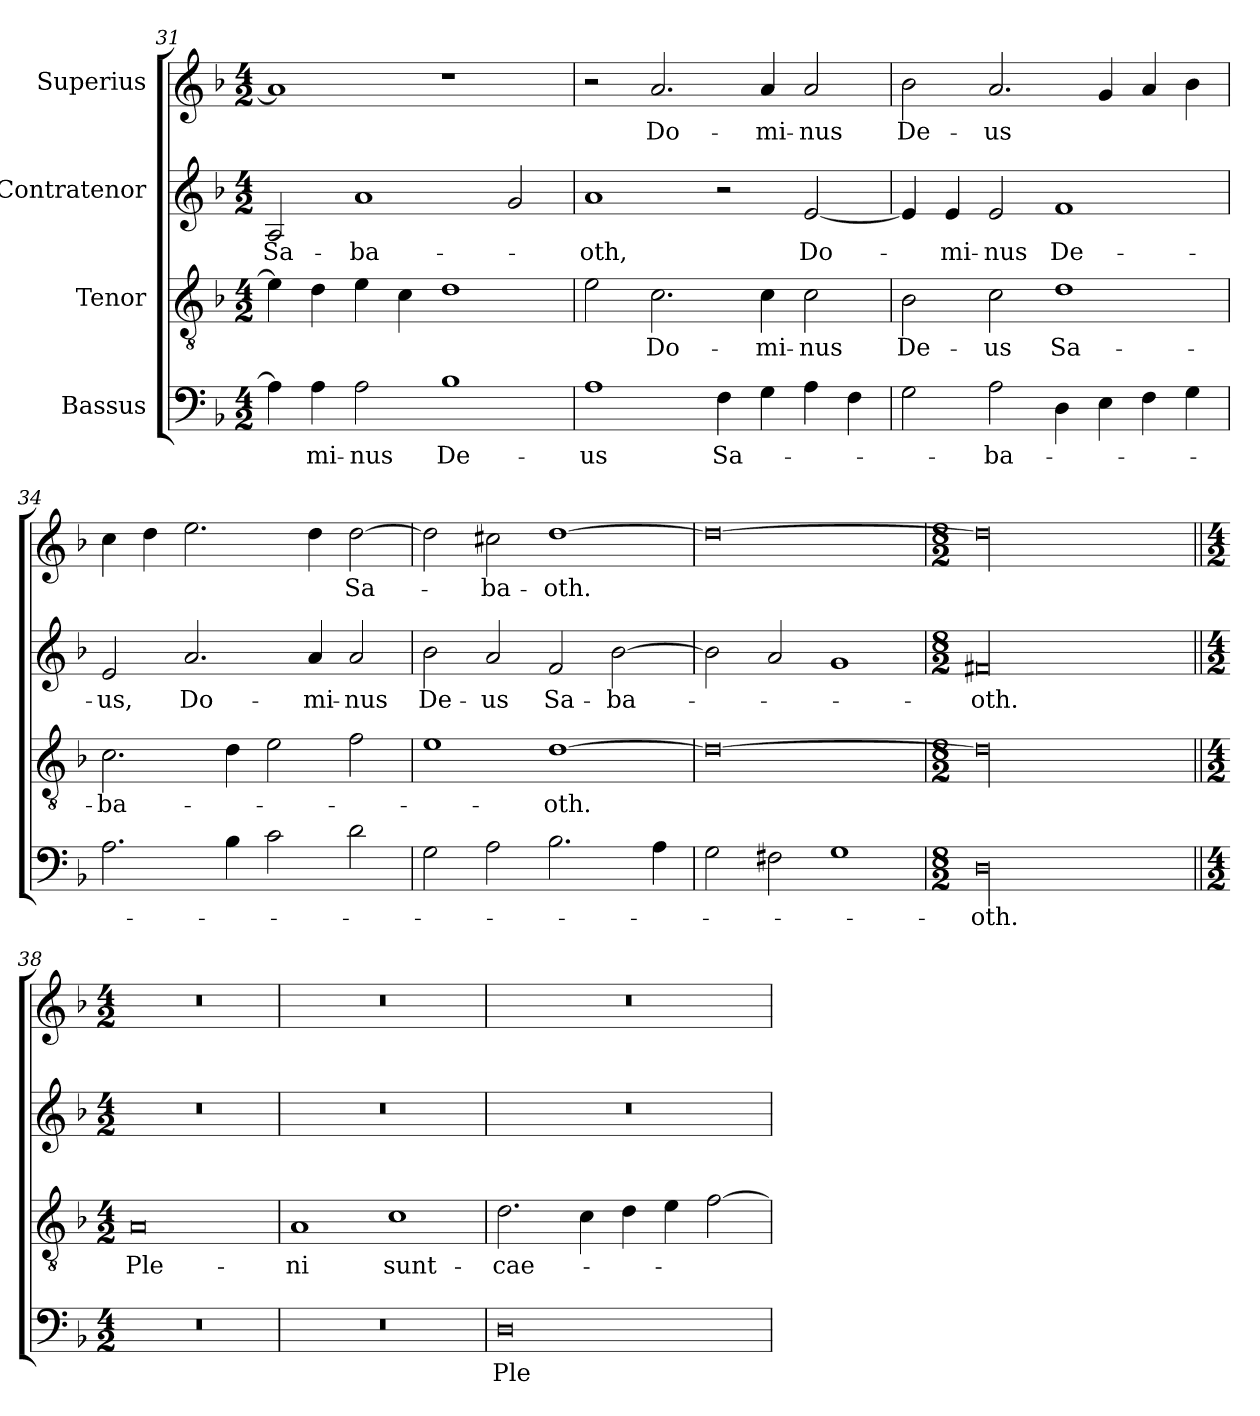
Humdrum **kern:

**kern	**text	**kern	**text	**kern	**text	**kern	**text
*part4	*part4	*part3	*part3	*part2	*part2	*part1	*part1
*staff4	*staff4	*staff3	*staff3	*staff2	*staff2	*staff1	*staff1
*I"Bassus	*	*I"Tenor	*	*I"Contratenor	*	*I"Superius	*
*clefF4	*	*clefGv2	*	*clefG2	*	*clefG2	*
*k[b-]	*	*k[b-]	*	*k[b-]	*	*k[b-]	*
*M4/2	*	*M4/2	*	*M4/2	*	*M4/2	*
=31	=31	=31	=31	=31	=31	=31	=31
4A\]	.	4e\]	.	2A/	Sa-	1a/]	.
4A\	-mi-	4d\	.	.	.	.	.
2A\	-nus	4e\	.	1a/	-ba-	.	.
.	.	4c\	.	.	.	.	.
1B-\	De-	1d\	.	.	.	1r	.
.	.	.	.	2g/	.	.	.
=32	=32	=32	=32	=32	=32	=32	=32
1A\	-us	2e\	.	1a/	-oth,	2r	.
.	.	2.c\	Do-	.	.	2.a/	Do-
4F\	Sa-	.	.	2r	.	.	.
4G\	.	4c\	-mi-	.	.	4a/	-mi-
4A\	.	2c\	-nus	[2e/	Do-	2a/	-nus
4F\	.	.	.	.	.	.	.
=33	=33	=33	=33	=33	=33	=33	=33
2G\	.	2B-\	De-	4e/]	.	2b-\	De-
.	.	.	.	4e/	-mi-	.	.
2A\	-ba-	2c\	-us	2e/	-nus	2.a/	-us
4D\	.	1d\	Sa-	1f/	De-	.	.
4E\	.	.	.	.	.	4g/	.
4F\	.	.	.	.	.	4a/	.
4G\	.	.	.	.	.	4b-\	.
=34	=34	=34	=34	=34	=34	=34	=34
2.A\	.	2.c\	-ba-	2e/	-us,	4cc\	.
.	.	.	.	.	.	4dd\	.
.	.	.	.	2.a/	Do-	2.ee\	.
4B-\	.	4d\	.	.	.	.	.
2c\	.	2e\	.	.	.	.	.
.	.	.	.	4a/	-mi-	4dd\	.
2d\	.	2f\	.	2a/	-nus	[2dd\	Sa-
=35	=35	=35	=35	=35	=35	=35	=35
2G\	.	1e\	.	2b-\	De-	2dd\]	.
2A\	.	.	.	2a/	-us	2cc#X\	-ba-
2.B-\	.	[1d\	-oth.	2f/	Sa-	[1dd\	-oth.
.	.	.	.	[2b-\	-ba-	.	.
4A\	.	.	.	.	.	.	.
=36	=36	=36	=36	=36	=36	=36	=36
2G\	.	0d\_	.	2b-\]	.	0dd\_	.
2F#X\	.	.	.	2a/	.	.	.
1G\	.	.	.	1g/	.	.	.
=37	=37	=37	=37	=37	=37	=37	=37
*M8/2	*	*M8/2	*	*M8/2	*	*M8/2	*
00D\	-oth.	00d\]	.	00f#X/	-oth.	00dd\]	.
=38||	=38||	=38||	=38||	=38||	=38||	=38||	=38||
*M4/2	*	*M4/2	*	*M4/2	*	*M4/2	*
0r	.	0A/	Ple-	0r	.	0r	.
=39	=39	=39	=39	=39	=39	=39	=39
0r	.	1A/	-ni	0r	.	0r	.
.	.	1c\	sunt-	.	.	.	.
=40	=40	=40	=40	=40	=40	=40	=40
0D\	Ple-	2.d\	cae-	0r	.	0r	.
.	.	4c\	.	.	.	.	.
.	.	4d\	.	.	.	.	.
.	.	4e\	.	.	.	.	.
.	.	[2f\	.	.	.	.	.
=	=	=	=	=	=	=	=
*-	*-	*-	*-	*-	*-	*-	*-
